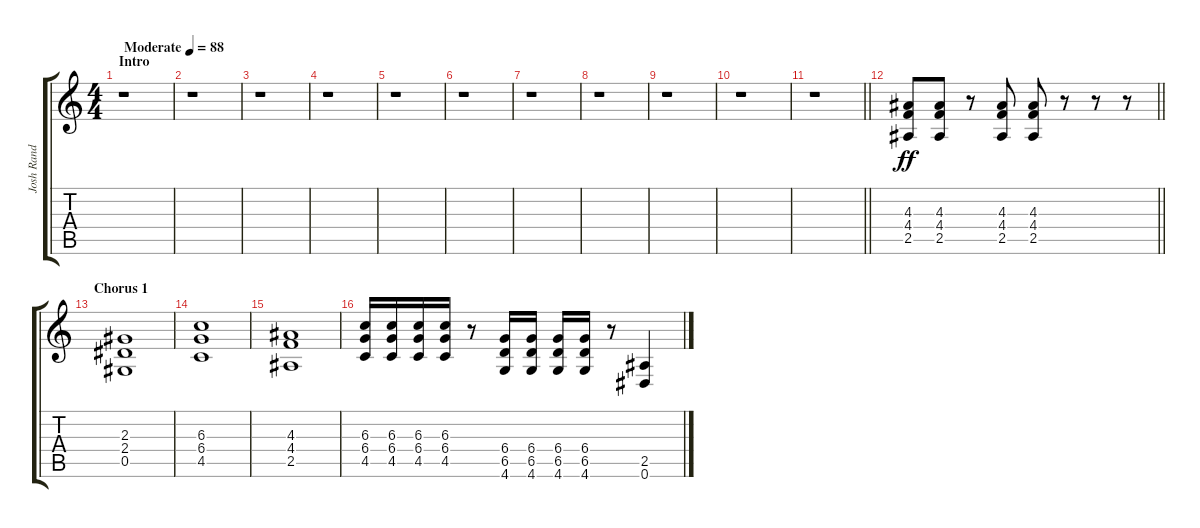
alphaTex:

\track ("Josh Rand" "Josh Rand") {instrument distortionguitar}
\staff {score tabs}
\tuning (Eb4 Bb3 Gb3 Db3 Ab2 Eb2) {hide}
\ts (4 4)
\section ("" "Intro")
\tempo (88 "Moderate")
\clef g2
\ks c
r.1{dy ff instrument distortionguitar} |
r.1 |
r.1 |
r.1 |
r.1 |
r.1 |
r.1 |
r.1 |
r.1 |
r.1 |
\barLineRight lightlight
r.1 |
\barLineRight lightlight
(4.3 4.4 2.5).8 (4.3 4.4 2.5).8 r.8 (4.3 4.4 2.5).8 (4.3 4.4 2.5).8 r.8 r.8 r.8 |
\section ("" "Chorus 1")
(2.3 2.4 0.5).1 |
(6.3 6.4 4.5).1 |
(4.3 4.4 2.5).1 |
(6.3 6.4 4.5).16 (6.3 6.4 4.5).16 (6.3 6.4 4.5).16 (6.3 6.4 4.5).16 r.8 (6.4 6.5 4.6).16 (6.4 6.5 4.6).16 (6.4 6.5 4.6).16 (6.4 6.5 4.6).16 r.8 (2.5 0.6).4
